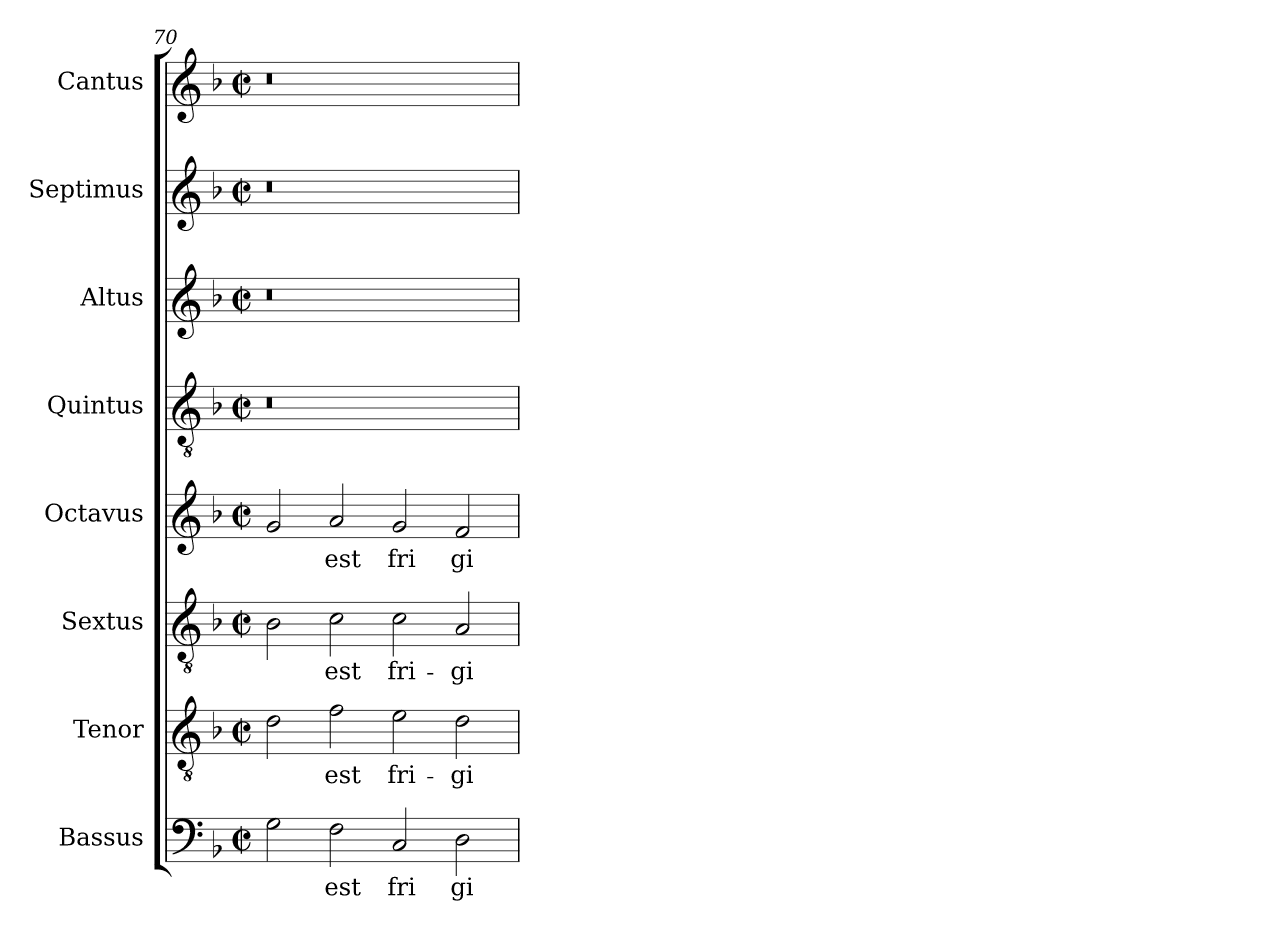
**kern	**text	**kern	**text	**kern	**text	**kern	**text	**kern	**kern	**kern	**kern
*part8	*part8	*part7	*part7	*part6	*part6	*part5	*part5	*part4	*part3	*part2	*part1
*staff8	*staff8	*staff7	*staff7	*staff6	*staff6	*staff5	*staff5	*staff4	*staff3	*staff2	*staff1
*I"Bassus	*	*I"Tenor	*	*I"Sextus	*	*I"Octavus	*	*I"Quintus	*I"Altus	*I"Septimus	*I"Cantus
*clefF4	*	*clefGv2	*	*clefGv2	*	*clefG2	*	*clefGv2	*clefG2	*clefG2	*clefG2
*k[b-]	*	*k[b-]	*	*k[b-]	*	*k[b-]	*	*k[b-]	*k[b-]	*k[b-]	*k[b-]
*F:	*	*F:	*	*F:	*	*F:	*	*F:	*F:	*F:	*F:
*M2/2	*	*M2/2	*	*M2/2	*	*M2/2	*	*M2/2	*M2/2	*M2/2	*M2/2
*met(c|)	*	*met(c|)	*	*met(c|)	*	*met(c|)	*	*met(c|)	*met(c|)	*met(c|)	*met(c|)
=70	=70	=70	=70	=70	=70	=70	=70	=70	=70	=70	=70
2G\	.	2d\	.	2B-\	.	2g/	.	0r	0r	0r	0r
!	!LO:LY:b:cj	!	!LO:LY:b:cj	!	!LO:LY:b:cj	!	!LO:LY:b:cj	!	!	!	!
2F\	est	2f\	est	2c\	est	2a/	est	.	.	.	.
!	!LO:LY:b:cj	!	!LO:LY:b:cj	!	!LO:LY:b:cj	!	!LO:LY:b:cj	!	!	!	!
2C/	fri	2e\	fri-	2c\	fri-	2g/	fri	.	.	.	.
!	!LO:LY:b:cj	!	!LO:LY:b:cj	!	!LO:LY:b:cj	!	!LO:LY:b:cj	!	!	!	!
2D\	gi	2d\	-gi-	2A/	-gi-	2f/	gi	.	.	.	.
=	=	=	=	=	=	=	=	=	=	=	=
*-	*-	*-	*-	*-	*-	*-	*-	*-	*-	*-	*-
